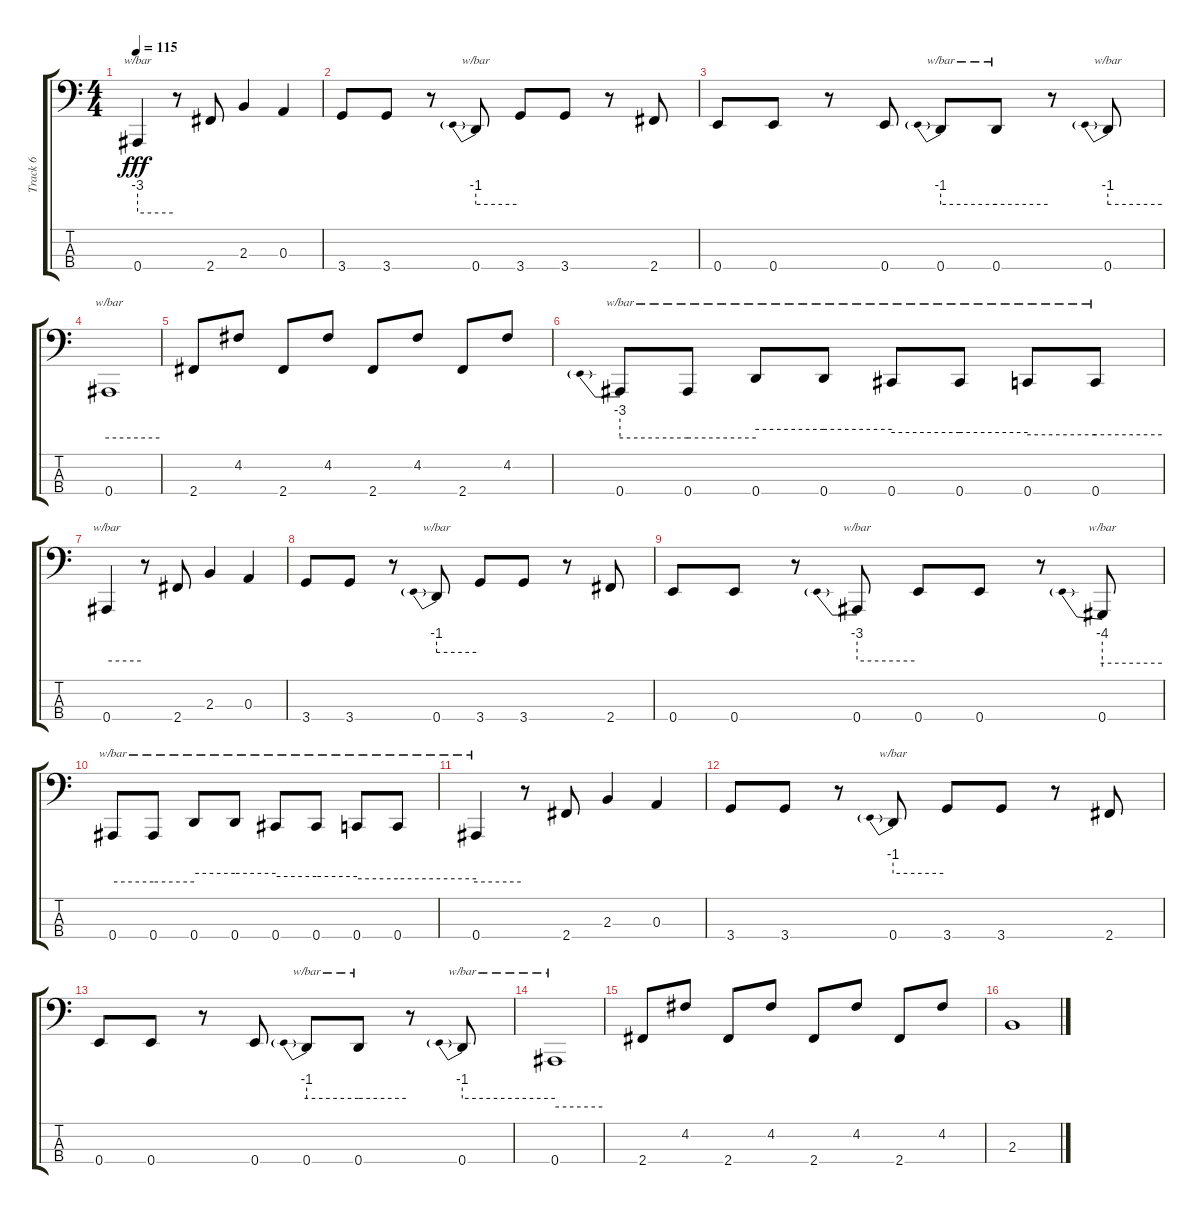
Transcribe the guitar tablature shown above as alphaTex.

\track ("Track 6" "Track 6") {instrument electricbassfinger}
\staff {score tabs}
\tuning (G2 D2 A1 E1) {hide}
\ts (4 4)
\tempo 115
\clef f4
\ks c
0.4.4{tbe (hold default 0 -12 60 -12) dy fff} r.8 2.4.8 2.3.4 0.3.4 |
3.4.8 3.4.8 r.8 0.4.8{tbe (predive default 0 -4 60 -4)} 3.4.8 3.4.8 r.8 2.4.8 |
0.4.8 0.4.8 r.8 0.4.8 0.4.8{tbe (predive default 0 -4 60 -4)} 0.4.8{tbe (hold default 0 -4 60 -4)} r.8 0.4.8{tbe (predive default 0 -4 60 -4)} |
0.4.1{tbe (hold default 0 -12 60 -12)} |
2.4.8 4.2.8 2.4.8 4.2.8 2.4.8 4.2.8 2.4.8 4.2.8 |
0.4.8{tbe (predive default 0 -12 60 -12)} 0.4.8{tbe (hold default 0 -12 60 -12)} 0.4.8{tbe (hold default 0 -4 60 -4)} 0.4.8{tbe (hold default 0 -4 60 -4)} 0.4.8{tbe (hold default 0 -6 60 -6)} 0.4.8{tbe (hold default 0 -6 60 -6)} 0.4.8{tbe (hold default 0 -8 60 -8)} 0.4.8{tbe (hold default 0 -8 60 -8)} |
0.4.4{tbe (hold default 0 -12 60 -12)} r.8 2.4.8 2.3.4 0.3.4 |
3.4.8 3.4.8 r.8 0.4.8{tbe (predive default 0 -4 60 -4)} 3.4.8 3.4.8 r.8 2.4.8 |
0.4.8 0.4.8 r.8 0.4.8{tbe (predive default 0 -12 60 -12)} 0.4.8 0.4.8 r.8 0.4.8{tbe (predive default 0 -16 60 -16)} |
0.4.8{tbe (hold default 0 -12 60 -12)} 0.4.8{tbe (hold default 0 -12 60 -12)} 0.4.8{tbe (hold default 0 -4 60 -4)} 0.4.8{tbe (hold default 0 -4 60 -4)} 0.4.8{tbe (hold default 0 -6 60 -6)} 0.4.8{tbe (hold default 0 -6 60 -6)} 0.4.8{tbe (hold default 0 -8 60 -8)} 0.4.8{tbe (hold default 0 -8 60 -8)} |
0.4.4{tbe (hold default 0 -12 60 -12)} r.8 2.4.8 2.3.4 0.3.4 |
3.4.8 3.4.8 r.8 0.4.8{tbe (predive default 0 -4 60 -4)} 3.4.8 3.4.8 r.8 2.4.8 |
0.4.8 0.4.8 r.8 0.4.8 0.4.8{tbe (predive default 0 -4 60 -4)} 0.4.8{tbe (hold default 0 -4 60 -4)} r.8 0.4.8{tbe (predive default 0 -4 60 -4)} |
0.4.1{tbe (hold default 0 -12 60 -12)} |
2.4.8 4.2.8 2.4.8 4.2.8 2.4.8 4.2.8 2.4.8 4.2.8 |
2.3.1
